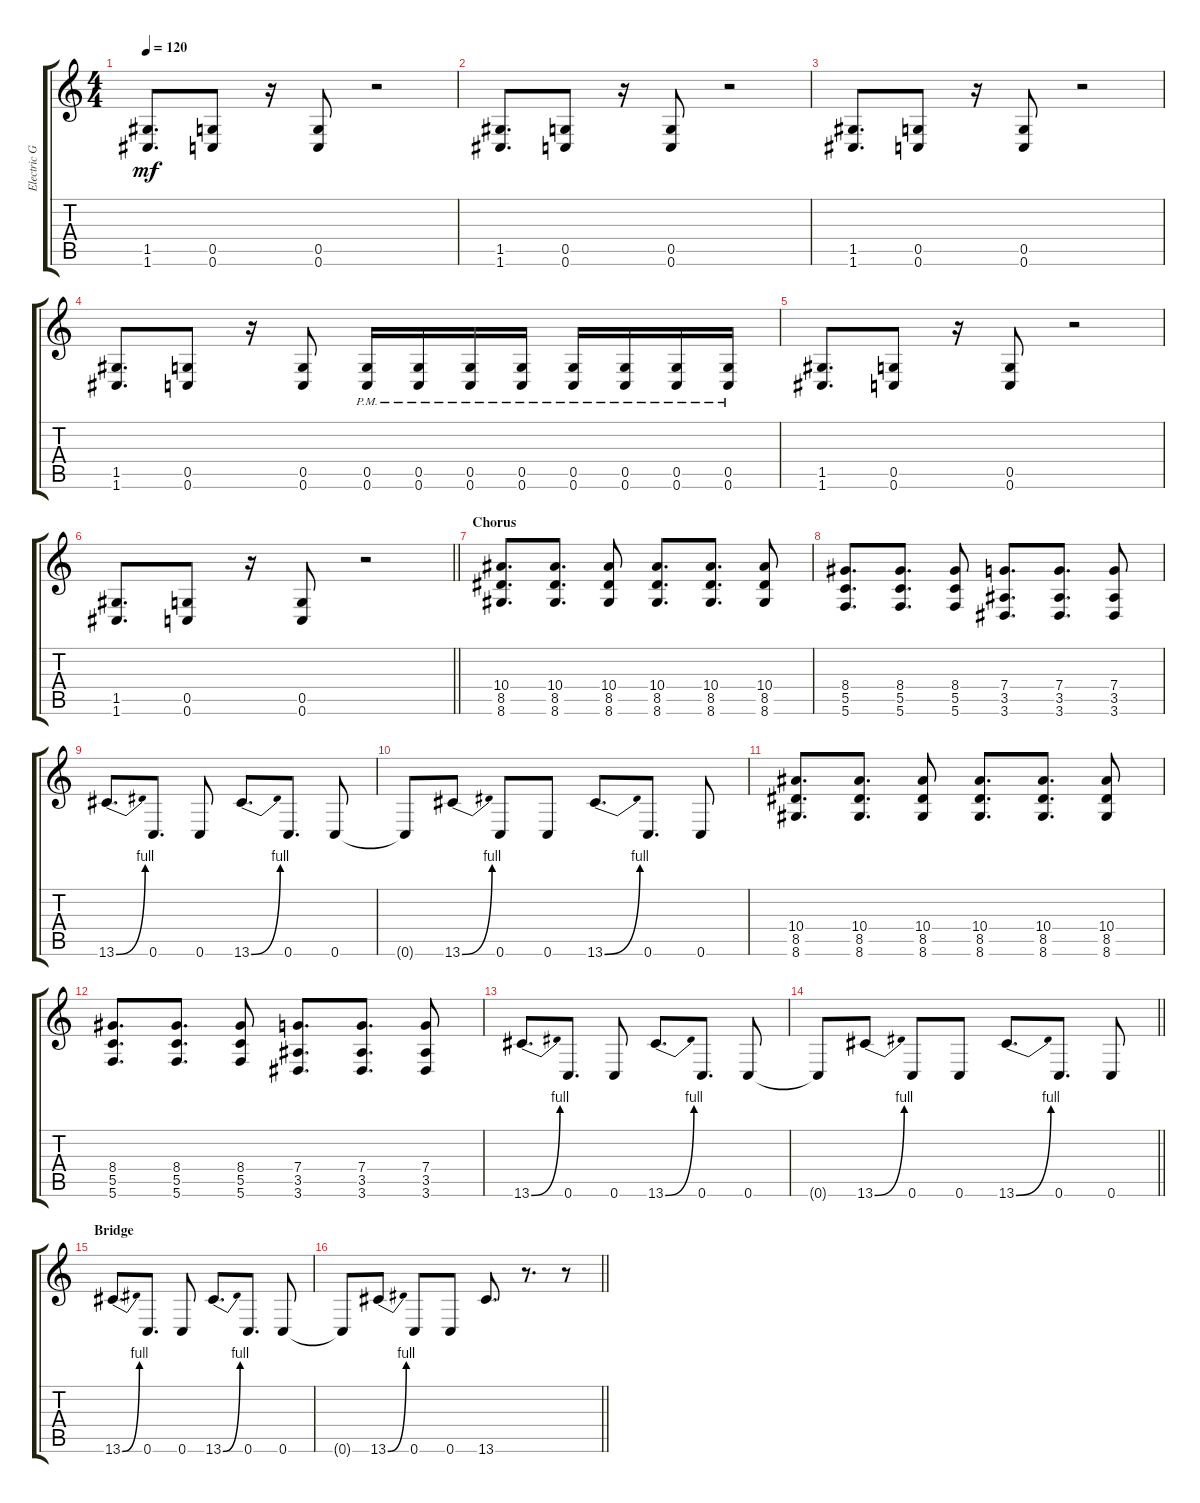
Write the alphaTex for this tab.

\track ("Electric Guitar" "Electric G") {instrument distortionguitar}
\staff {score tabs}
\tuning (D4 A3 F3 C3 G2 C2) {hide}
\ts (4 4)
\tempo 120
\clef g2
\ks c
(1.5 1.6).8{d dy mf} (0.5 0.6).8 r.16 (0.5 0.6).8 r.2 |
(1.5 1.6).8{d} (0.5 0.6).8 r.16 (0.5 0.6).8 r.2 |
(1.5 1.6).8{d} (0.5 0.6).8 r.16 (0.5 0.6).8 r.2 |
(1.5 1.6).8{d} (0.5 0.6).8 r.16 (0.5 0.6).8 (0.5{pm} 0.6{pm}).16 (0.5{pm} 0.6{pm}).16 (0.5{pm} 0.6{pm}).16 (0.5{pm} 0.6{pm}).16 (0.5{pm} 0.6{pm}).16 (0.5{pm} 0.6{pm}).16 (0.5{pm} 0.6{pm}).16 (0.5{pm} 0.6{pm}).16 |
(1.5 1.6).8{d} (0.5 0.6).8 r.16 (0.5 0.6).8 r.2 |
\barLineRight lightlight
(1.5 1.6).8{d} (0.5 0.6).8 r.16 (0.5 0.6).8 r.2 |
\section ("" "Chorus")
(10.4 8.5 8.6).8{d} (10.4 8.5 8.6).8{d} (10.4 8.5 8.6).8 (10.4 8.5 8.6).8{d} (10.4 8.5 8.6).8{d} (10.4 8.5 8.6).8 |
(8.4 5.5 5.6).8{d} (8.4 5.5 5.6).8{d} (8.4 5.5 5.6).8 (7.4 3.5 3.6).8{d} (7.4 3.5 3.6).8{d} (7.4 3.5 3.6).8 |
13.6{be (bend 0 0 60 4)}.8{d} 0.6.8{d} 0.6.8 13.6{be (bend 0 0 60 4)}.8{d} 0.6.8{d} 0.6.8 |
0.6{t}.8 13.6{be (bend 0 0 60 4)}.8 0.6.8 0.6.8 13.6{be (bend 0 0 60 4)}.8{d} 0.6.8{d} 0.6.8 |
(10.4 8.5 8.6).8{d} (10.4 8.5 8.6).8{d} (10.4 8.5 8.6).8 (10.4 8.5 8.6).8{d} (10.4 8.5 8.6).8{d} (10.4 8.5 8.6).8 |
(8.4 5.5 5.6).8{d} (8.4 5.5 5.6).8{d} (8.4 5.5 5.6).8 (7.4 3.5 3.6).8{d} (7.4 3.5 3.6).8{d} (7.4 3.5 3.6).8 |
13.6{be (bend 0 0 60 4)}.8{d} 0.6.8{d} 0.6.8 13.6{be (bend 0 0 60 4)}.8{d} 0.6.8{d} 0.6.8 |
\barLineRight lightlight
0.6{t}.8 13.6{be (bend 0 0 60 4)}.8 0.6.8 0.6.8 13.6{be (bend 0 0 60 4)}.8{d} 0.6.8{d} 0.6.8 |
\section ("" "Bridge")
13.6{be (bend 0 0 60 4)}.8{d} 0.6.8{d} 0.6.8 13.6{be (bend 0 0 60 4)}.8{d} 0.6.8{d} 0.6.8 |
\barLineRight lightlight
0.6{t}.8 13.6{be (bend 0 0 60 4)}.8 0.6.8 0.6.8 13.6.8{d} r.8{d} r.8
